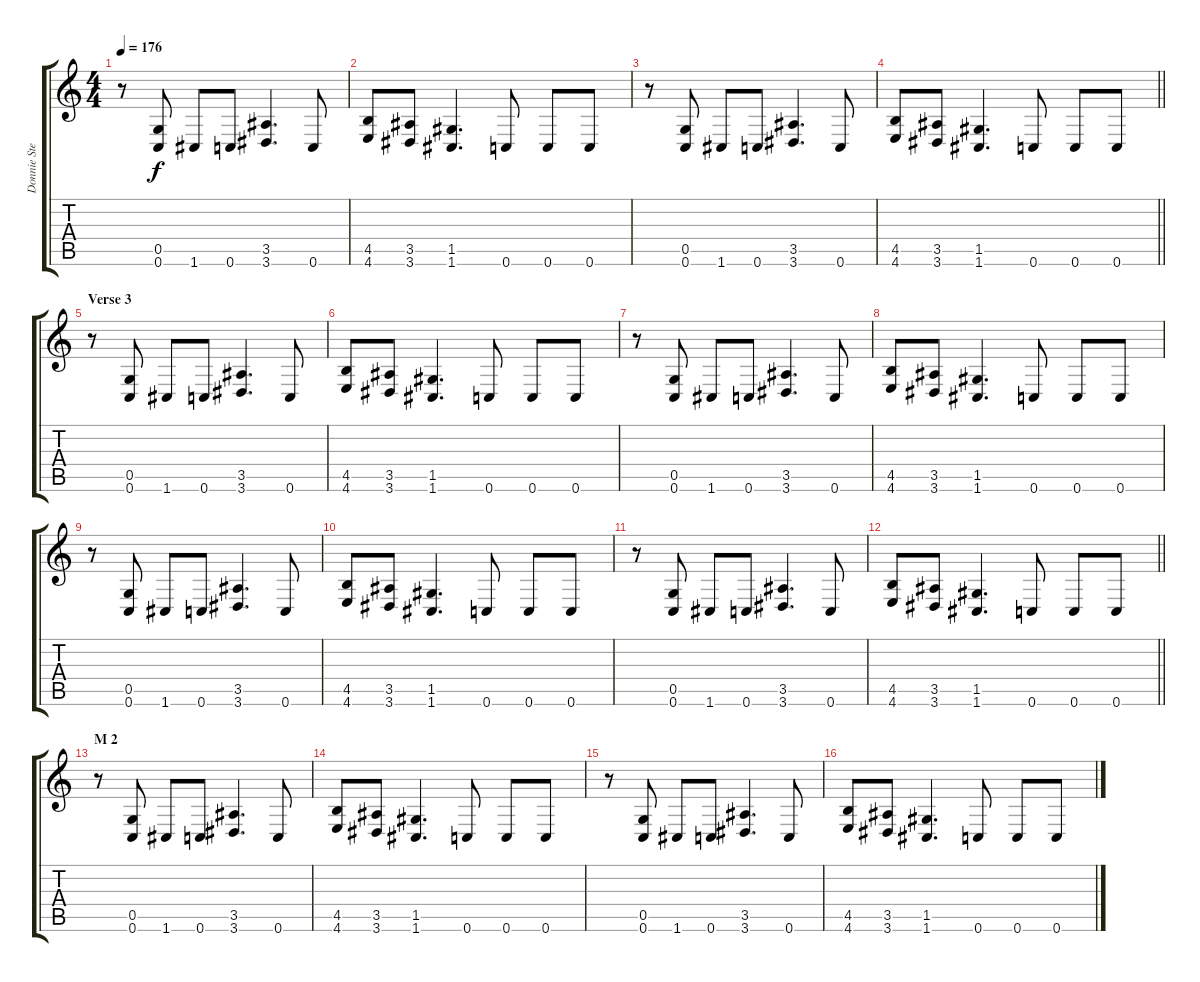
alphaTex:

\track ("Donnie Steele" "Donnie Ste") {instrument distortionguitar}
\staff {score tabs}
\tuning (D4 A3 F3 C3 G2 C2) {hide}
\ts (4 4)
\tempo 176
\clef g2
\ks c
r.8{dy f volume 13} (0.5 0.6).8 1.6.8 0.6.8 (3.5 3.6).4{d} 0.6.8 |
(4.5 4.6).8 (3.5 3.6).8 (1.5 1.6).4{d} 0.6.8 0.6.8 0.6.8 |
r.8 (0.5 0.6).8 1.6.8 0.6.8 (3.5 3.6).4{d} 0.6.8 |
\barLineRight lightlight
(4.5 4.6).8 (3.5 3.6).8 (1.5 1.6).4{d} 0.6.8 0.6.8 0.6.8 |
\section ("" "Verse 3")
r.8 (0.5 0.6).8 1.6.8 0.6.8 (3.5 3.6).4{d} 0.6.8 |
(4.5 4.6).8 (3.5 3.6).8 (1.5 1.6).4{d} 0.6.8 0.6.8 0.6.8 |
r.8 (0.5 0.6).8 1.6.8 0.6.8 (3.5 3.6).4{d} 0.6.8 |
(4.5 4.6).8 (3.5 3.6).8 (1.5 1.6).4{d} 0.6.8 0.6.8 0.6.8 |
r.8 (0.5 0.6).8 1.6.8 0.6.8 (3.5 3.6).4{d} 0.6.8 |
(4.5 4.6).8 (3.5 3.6).8 (1.5 1.6).4{d} 0.6.8 0.6.8 0.6.8 |
r.8 (0.5 0.6).8 1.6.8 0.6.8 (3.5 3.6).4{d} 0.6.8 |
\barLineRight lightlight
(4.5 4.6).8 (3.5 3.6).8 (1.5 1.6).4{d} 0.6.8 0.6.8 0.6.8 |
\section ("" "M 2")
r.8 (0.5 0.6).8 1.6.8 0.6.8 (3.5 3.6).4{d} 0.6.8 |
(4.5 4.6).8 (3.5 3.6).8 (1.5 1.6).4{d} 0.6.8 0.6.8 0.6.8 |
r.8 (0.5 0.6).8 1.6.8 0.6.8 (3.5 3.6).4{d} 0.6.8 |
(4.5 4.6).8 (3.5 3.6).8 (1.5 1.6).4{d} 0.6.8 0.6.8 0.6.8
